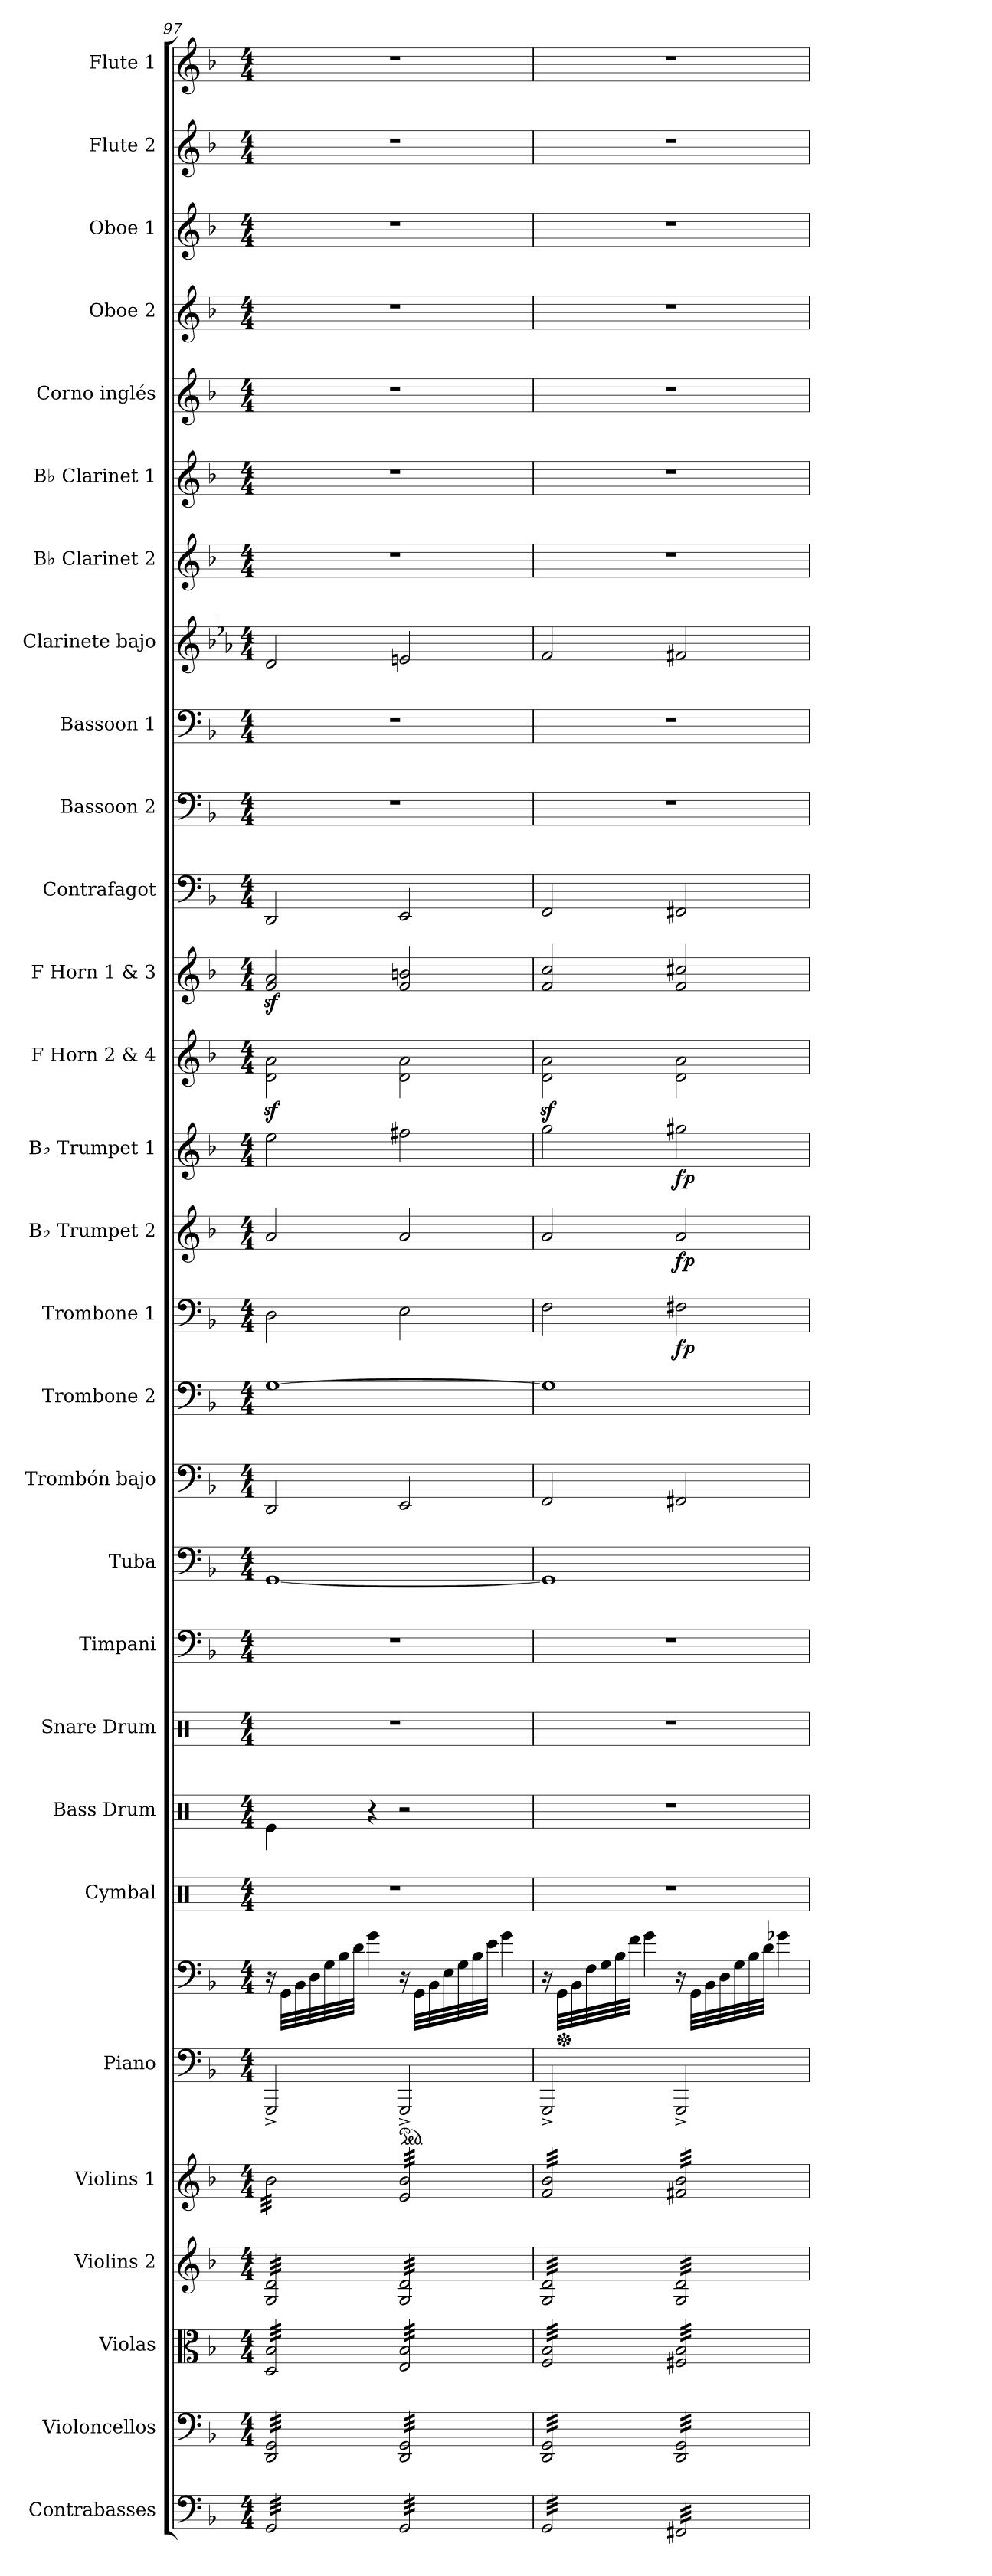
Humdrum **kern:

**kern	**kern	**kern	**kern	**kern	**kern	**kern	**kern	**kern	**kern	**kern	**kern	**kern	**kern	**kern	**dynam	**kern	**dynam	**kern	**dynam	**kern	**dynam	**kern	**dynam	**kern	**kern	**kern	**kern	**kern	**kern	**kern	**kern	**kern	**kern	**kern
*part29	*part28	*part27	*part26	*part25	*part24	*part24	*part23	*part22	*part21	*part20	*part19	*part18	*part17	*part16	*part16	*part15	*part15	*part14	*part14	*part13	*part13	*part12	*part12	*part11	*part10	*part9	*part8	*part7	*part6	*part5	*part4	*part3	*part2	*part1
*staff30	*staff29	*staff28	*staff27	*staff26	*staff25	*staff24	*staff23	*staff22	*staff21	*staff20	*staff19	*staff18	*staff17	*staff16	*staff16	*staff15	*staff15	*staff14	*staff14	*staff13	*staff13	*staff12	*staff12	*staff11	*staff10	*staff9	*staff8	*staff7	*staff6	*staff5	*staff4	*staff3	*staff2	*staff1
*I"Contrabasses	*I"Violoncellos	*I"Violas	*I"Violins 2	*I"Violins 1	*I"Piano	*	*I"Cymbal	*I"Bass Drum	*I"Snare Drum	*I"Timpani	*I"Tuba	*I"Trombón bajo	*I"Trombone 2	*I"Trombone 1	*	*I"B♭ Trumpet 2	*	*I"B♭ Trumpet 1	*	*I"F Horn 2 &amp; 4	*	*I"F Horn 1 &amp; 3	*	*I"Contrafagot	*I"Bassoon 2	*I"Bassoon 1	*I"Clarinete bajo	*I"B♭ Clarinet 2	*I"B♭ Clarinet 1	*I"Corno inglés	*I"Oboe 2	*I"Oboe 1	*I"Flute 2	*I"Flute 1
*I'Cbs.	*I'Vcs.	*I'Vlas.	*I'Vlns. 2	*I'Vlns. 1	*I'Pno.	*	*I'Cym.	*I'B. Dr.	*I'Sn. Dr.	*I'Timp.	*I'Tba.	*I'Tbn. B.	*I'Tbn. 2	*I'Tbn. 1	*	*I'B♭ Tpt. 2	*	*I'B♭ Tpt. 1	*	*I'F Hn. 2 4	*	*I'F Hn. 1 3	*	*I'Cfag.	*I'Bsn. 2	*I'Bsn. 1	*I'Cl. B.	*I'B♭ Cl. 2	*I'B♭ Cl. 1	*I'Cor. Ingl.	*I'Ob. 2	*I'Ob. 1	*I'Fl. 2	*I'Fl. 1
!!LO:PB:g=z
*clefF4	*clefF4	*clefC3	*clefG2	*clefG2	*clefF4	*clefF4	*clefX	*clefX	*clefX	*clefF4	*clefF4	*clefF4	*clefF4	*clefF4	*	*clefG2	*	*clefG2	*	*clefG2	*	*clefG2	*	*clefF4	*clefF4	*clefF4	*clefG2	*clefG2	*clefG2	*clefG2	*clefG2	*clefG2	*clefG2	*clefG2
*ITrd7c12	*	*	*	*	*	*	*	*	*	*	*	*	*	*	*	*ITrd1c2	*	*ITrd1c2	*	*ITrd4c7	*	*ITrd4c7	*	*ITrd7c12	*	*	*ITrd8c14	*ITrd1c2	*ITrd1c2	*ITrd4c7	*	*	*	*
*k[b-]	*k[b-]	*k[b-]	*k[b-]	*k[b-]	*k[b-]	*k[b-]	*k[]	*k[]	*k[]	*k[b-]	*k[b-]	*k[b-]	*k[b-]	*k[b-]	*	*k[b-e-a-]	*	*k[b-e-a-]	*	*k[b-e-]	*	*k[b-e-]	*	*k[b-]	*k[b-]	*k[b-]	*k[b-e-a-]	*k[b-e-a-]	*k[b-e-a-]	*k[b-e-]	*k[b-]	*k[b-]	*k[b-]	*k[b-]
*M4/4	*M4/4	*M4/4	*M4/4	*M4/4	*M4/4	*M4/4	*M4/4	*M4/4	*M4/4	*M4/4	*M4/4	*M4/4	*M4/4	*M4/4	*	*M4/4	*	*M4/4	*	*M4/4	*	*M4/4	*	*M4/4	*M4/4	*M4/4	*M4/4	*M4/4	*M4/4	*M4/4	*M4/4	*M4/4	*M4/4	*M4/4
=97	=97	=97	=97	=97	=97	=97	=97	=97	=97	=97	=97	=97	=97	=97	=97	=97	=97	=97	=97	=97	=97	=97	=97	=97	=97	=97	=97	=97	=97	=97	=97	=97	=97	=97
*tremolo	*	*	*	*	*	*	*	*	*	*	*	*	*	*	*	*	*	*	*	*	*	*	*	*	*	*	*	*	*	*	*	*	*	*
*	*tremolo	*	*	*	*	*	*	*	*	*	*	*	*	*	*	*	*	*	*	*	*	*	*	*	*	*	*	*	*	*	*	*	*	*
*	*	*tremolo	*	*	*	*	*	*	*	*	*	*	*	*	*	*	*	*	*	*	*	*	*	*	*	*	*	*	*	*	*	*	*	*
*	*	*	*tremolo	*	*	*	*	*	*	*	*	*	*	*	*	*	*	*	*	*	*	*	*	*	*	*	*	*	*	*	*	*	*	*
*	*	*	*	*tremolo	*	*	*	*	*	*	*	*	*	*	*	*	*	*	*	*	*	*	*	*	*	*	*	*	*	*	*	*	*	*
32GGG/LLL	32DD/ 32GG/LLL	32D/ 32B-/LLL	32G/ 32d/LLL	32b-\LLL	2GGG^/	16r	1r	4Re\	1r	1r	[1GG	2DD/	[1G	2D\	.	2g/	.	2dd\	.	2G\z< 2d\z<	.	2B-/z< 2d/z<	.	2DDD/	1r	1r	2D/	1r	1r	1r	1r	1r	1r	1r
32GGG/	32DD/ 32GG/	32D/ 32B-/	32G/ 32d/	32b-\	.	.	.	.	.	.	.	.	.	.	.	.	.	.	.	.	.	.	.	.	.	.	.	.	.	.	.	.	.	.
32GGG/	32DD/ 32GG/	32D/ 32B-/	32G/ 32d/	32b-\	.	32GG\LLL	.	.	.	.	.	.	.	.	.	.	.	.	.	.	.	.	.	.	.	.	.	.	.	.	.	.	.	.
32GGG/	32DD/ 32GG/	32D/ 32B-/	32G/ 32d/	32b-\	.	32BB-\	.	.	.	.	.	.	.	.	.	.	.	.	.	.	.	.	.	.	.	.	.	.	.	.	.	.	.	.
32GGG/	32DD/ 32GG/	32D/ 32B-/	32G/ 32d/	32b-\	.	32D\	.	.	.	.	.	.	.	.	.	.	.	.	.	.	.	.	.	.	.	.	.	.	.	.	.	.	.	.
32GGG/	32DD/ 32GG/	32D/ 32B-/	32G/ 32d/	32b-\	.	32G\	.	.	.	.	.	.	.	.	.	.	.	.	.	.	.	.	.	.	.	.	.	.	.	.	.	.	.	.
32GGG/	32DD/ 32GG/	32D/ 32B-/	32G/ 32d/	32b-\	.	32B-\	.	.	.	.	.	.	.	.	.	.	.	.	.	.	.	.	.	.	.	.	.	.	.	.	.	.	.	.
32GGG/	32DD/ 32GG/	32D/ 32B-/	32G/ 32d/	32b-\	.	32d\JJJ	.	.	.	.	.	.	.	.	.	.	.	.	.	.	.	.	.	.	.	.	.	.	.	.	.	.	.	.
32GGG/	32DD/ 32GG/	32D/ 32B-/	32G/ 32d/	32b-\	.	4g\	.	4r	.	.	.	.	.	.	.	.	.	.	.	.	.	.	.	.	.	.	.	.	.	.	.	.	.	.
32GGG/	32DD/ 32GG/	32D/ 32B-/	32G/ 32d/	32b-\	.	.	.	.	.	.	.	.	.	.	.	.	.	.	.	.	.	.	.	.	.	.	.	.	.	.	.	.	.	.
32GGG/	32DD/ 32GG/	32D/ 32B-/	32G/ 32d/	32b-\	.	.	.	.	.	.	.	.	.	.	.	.	.	.	.	.	.	.	.	.	.	.	.	.	.	.	.	.	.	.
32GGG/	32DD/ 32GG/	32D/ 32B-/	32G/ 32d/	32b-\	.	.	.	.	.	.	.	.	.	.	.	.	.	.	.	.	.	.	.	.	.	.	.	.	.	.	.	.	.	.
32GGG/	32DD/ 32GG/	32D/ 32B-/	32G/ 32d/	32b-\	.	.	.	.	.	.	.	.	.	.	.	.	.	.	.	.	.	.	.	.	.	.	.	.	.	.	.	.	.	.
32GGG/	32DD/ 32GG/	32D/ 32B-/	32G/ 32d/	32b-\	.	.	.	.	.	.	.	.	.	.	.	.	.	.	.	.	.	.	.	.	.	.	.	.	.	.	.	.	.	.
32GGG/	32DD/ 32GG/	32D/ 32B-/	32G/ 32d/	32b-\	.	.	.	.	.	.	.	.	.	.	.	.	.	.	.	.	.	.	.	.	.	.	.	.	.	.	.	.	.	.
32GGG/JJJ	32DD/ 32GG/JJJ	32D/ 32B-/JJJ	32G/ 32d/JJJ	32b-\JJJ	.	.	.	.	.	.	.	.	.	.	.	.	.	.	.	.	.	.	.	.	.	.	.	.	.	.	.	.	.	.
*	*	*	*	*	*ped	*	*	*	*	*	*	*	*	*	*	*	*	*	*	*	*	*	*	*	*	*	*	*	*	*	*	*	*	*
32GGG/LLL	32DD/ 32GG/LLL	32E/ 32B-/LLL	32G/ 32d/LLL	32e/ 32b-/LLL	2GGG^/	16r	.	2r	.	.	.	2EE/	.	2E\	.	2g/	.	2een\	.	2G\ 2d\	.	2B-/ 2en/	.	2EEE/	.	.	2En/	.	.	.	.	.	.	.
32GGG/	32DD/ 32GG/	32E/ 32B-/	32G/ 32d/	32e/ 32b-/	.	.	.	.	.	.	.	.	.	.	.	.	.	.	.	.	.	.	.	.	.	.	.	.	.	.	.	.	.	.
32GGG/	32DD/ 32GG/	32E/ 32B-/	32G/ 32d/	32e/ 32b-/	.	32GG\LLL	.	.	.	.	.	.	.	.	.	.	.	.	.	.	.	.	.	.	.	.	.	.	.	.	.	.	.	.
32GGG/	32DD/ 32GG/	32E/ 32B-/	32G/ 32d/	32e/ 32b-/	.	32BB-\	.	.	.	.	.	.	.	.	.	.	.	.	.	.	.	.	.	.	.	.	.	.	.	.	.	.	.	.
32GGG/	32DD/ 32GG/	32E/ 32B-/	32G/ 32d/	32e/ 32b-/	.	32E\	.	.	.	.	.	.	.	.	.	.	.	.	.	.	.	.	.	.	.	.	.	.	.	.	.	.	.	.
32GGG/	32DD/ 32GG/	32E/ 32B-/	32G/ 32d/	32e/ 32b-/	.	32G\	.	.	.	.	.	.	.	.	.	.	.	.	.	.	.	.	.	.	.	.	.	.	.	.	.	.	.	.
32GGG/	32DD/ 32GG/	32E/ 32B-/	32G/ 32d/	32e/ 32b-/	.	32B-\	.	.	.	.	.	.	.	.	.	.	.	.	.	.	.	.	.	.	.	.	.	.	.	.	.	.	.	.
32GGG/	32DD/ 32GG/	32E/ 32B-/	32G/ 32d/	32e/ 32b-/	.	32e\JJJ	.	.	.	.	.	.	.	.	.	.	.	.	.	.	.	.	.	.	.	.	.	.	.	.	.	.	.	.
32GGG/	32DD/ 32GG/	32E/ 32B-/	32G/ 32d/	32e/ 32b-/	.	4g\	.	.	.	.	.	.	.	.	.	.	.	.	.	.	.	.	.	.	.	.	.	.	.	.	.	.	.	.
32GGG/	32DD/ 32GG/	32E/ 32B-/	32G/ 32d/	32e/ 32b-/	.	.	.	.	.	.	.	.	.	.	.	.	.	.	.	.	.	.	.	.	.	.	.	.	.	.	.	.	.	.
32GGG/	32DD/ 32GG/	32E/ 32B-/	32G/ 32d/	32e/ 32b-/	.	.	.	.	.	.	.	.	.	.	.	.	.	.	.	.	.	.	.	.	.	.	.	.	.	.	.	.	.	.
32GGG/	32DD/ 32GG/	32E/ 32B-/	32G/ 32d/	32e/ 32b-/	.	.	.	.	.	.	.	.	.	.	.	.	.	.	.	.	.	.	.	.	.	.	.	.	.	.	.	.	.	.
32GGG/	32DD/ 32GG/	32E/ 32B-/	32G/ 32d/	32e/ 32b-/	.	.	.	.	.	.	.	.	.	.	.	.	.	.	.	.	.	.	.	.	.	.	.	.	.	.	.	.	.	.
32GGG/	32DD/ 32GG/	32E/ 32B-/	32G/ 32d/	32e/ 32b-/	.	.	.	.	.	.	.	.	.	.	.	.	.	.	.	.	.	.	.	.	.	.	.	.	.	.	.	.	.	.
32GGG/	32DD/ 32GG/	32E/ 32B-/	32G/ 32d/	32e/ 32b-/	.	.	.	.	.	.	.	.	.	.	.	.	.	.	.	.	.	.	.	.	.	.	.	.	.	.	.	.	.	.
32GGG/JJJ	32DD/ 32GG/JJJ	32E/ 32B-/JJJ	32G/ 32d/JJJ	32e/ 32b-/JJJ	.	.	.	.	.	.	.	.	.	.	.	.	.	.	.	.	.	.	.	.	.	.	.	.	.	.	.	.	.	.
=98	=98	=98	=98	=98	=98	=98	=98	=98	=98	=98	=98	=98	=98	=98	=98	=98	=98	=98	=98	=98	=98	=98	=98	=98	=98	=98	=98	=98	=98	=98	=98	=98	=98	=98
32GGG/LLL	32DD/ 32GG/LLL	32F/ 32B-/LLL	32G/ 32d/LLL	32f/ 32b-/LLL	2GGG^/	16r	1r	1r	1r	1r	1GG]	2FF/	1G]	2F\	.	2g/	.	2ff\	.	2G\z< 2d\z<	.	2B-/ 2f/	.	2FFF/	1r	1r	2F/	1r	1r	1r	1r	1r	1r	1r
32GGG/	32DD/ 32GG/	32F/ 32B-/	32G/ 32d/	32f/ 32b-/	.	.	.	.	.	.	.	.	.	.	.	.	.	.	.	.	.	.	.	.	.	.	.	.	.	.	.	.	.	.
*	*	*	*	*	*	*Xped	*	*	*	*	*	*	*	*	*	*	*	*	*	*	*	*	*	*	*	*	*	*	*	*	*	*	*	*
32GGG/	32DD/ 32GG/	32F/ 32B-/	32G/ 32d/	32f/ 32b-/	.	32GG\LLL	.	.	.	.	.	.	.	.	.	.	.	.	.	.	.	.	.	.	.	.	.	.	.	.	.	.	.	.
32GGG/	32DD/ 32GG/	32F/ 32B-/	32G/ 32d/	32f/ 32b-/	.	32BB-\	.	.	.	.	.	.	.	.	.	.	.	.	.	.	.	.	.	.	.	.	.	.	.	.	.	.	.	.
32GGG/	32DD/ 32GG/	32F/ 32B-/	32G/ 32d/	32f/ 32b-/	.	32F\	.	.	.	.	.	.	.	.	.	.	.	.	.	.	.	.	.	.	.	.	.	.	.	.	.	.	.	.
32GGG/	32DD/ 32GG/	32F/ 32B-/	32G/ 32d/	32f/ 32b-/	.	32G\	.	.	.	.	.	.	.	.	.	.	.	.	.	.	.	.	.	.	.	.	.	.	.	.	.	.	.	.
32GGG/	32DD/ 32GG/	32F/ 32B-/	32G/ 32d/	32f/ 32b-/	.	32B-\	.	.	.	.	.	.	.	.	.	.	.	.	.	.	.	.	.	.	.	.	.	.	.	.	.	.	.	.
32GGG/	32DD/ 32GG/	32F/ 32B-/	32G/ 32d/	32f/ 32b-/	.	32f\JJJ	.	.	.	.	.	.	.	.	.	.	.	.	.	.	.	.	.	.	.	.	.	.	.	.	.	.	.	.
32GGG/	32DD/ 32GG/	32F/ 32B-/	32G/ 32d/	32f/ 32b-/	.	4g\	.	.	.	.	.	.	.	.	.	.	.	.	.	.	.	.	.	.	.	.	.	.	.	.	.	.	.	.
32GGG/	32DD/ 32GG/	32F/ 32B-/	32G/ 32d/	32f/ 32b-/	.	.	.	.	.	.	.	.	.	.	.	.	.	.	.	.	.	.	.	.	.	.	.	.	.	.	.	.	.	.
32GGG/	32DD/ 32GG/	32F/ 32B-/	32G/ 32d/	32f/ 32b-/	.	.	.	.	.	.	.	.	.	.	.	.	.	.	.	.	.	.	.	.	.	.	.	.	.	.	.	.	.	.
32GGG/	32DD/ 32GG/	32F/ 32B-/	32G/ 32d/	32f/ 32b-/	.	.	.	.	.	.	.	.	.	.	.	.	.	.	.	.	.	.	.	.	.	.	.	.	.	.	.	.	.	.
32GGG/	32DD/ 32GG/	32F/ 32B-/	32G/ 32d/	32f/ 32b-/	.	.	.	.	.	.	.	.	.	.	.	.	.	.	.	.	.	.	.	.	.	.	.	.	.	.	.	.	.	.
32GGG/	32DD/ 32GG/	32F/ 32B-/	32G/ 32d/	32f/ 32b-/	.	.	.	.	.	.	.	.	.	.	.	.	.	.	.	.	.	.	.	.	.	.	.	.	.	.	.	.	.	.
32GGG/	32DD/ 32GG/	32F/ 32B-/	32G/ 32d/	32f/ 32b-/	.	.	.	.	.	.	.	.	.	.	.	.	.	.	.	.	.	.	.	.	.	.	.	.	.	.	.	.	.	.
32GGG/JJJ	32DD/ 32GG/JJJ	32F/ 32B-/JJJ	32G/ 32d/JJJ	32f/ 32b-/JJJ	.	.	.	.	.	.	.	.	.	.	.	.	.	.	.	.	.	.	.	.	.	.	.	.	.	.	.	.	.	.
!	!	!	!	!	!	!	!	!	!	!	!	!	!	!	!LO:DY:b	!	!LO:DY:b	!	!LO:DY:b	!	!LO:DY:b	!	!	!	!	!	!	!	!	!	!	!	!	!
!	!	!	!	!	!	!	!	!	!	!	!	!	!	!	!	!	!	!	!	!	!LO:DY:n=1:b	!	!LO:DY:b	!	!	!	!	!	!	!	!	!	!	!
!	!	!	!	!	!	!	!	!	!	!	!	!	!	!	!	!	!	!	!	!	!	!	!LO:DY:n=1:b	!	!	!	!	!	!	!	!	!	!	!
32FFF#X/LLL	32DD/ 32GG/LLL	32F#X/ 32B-/LLL	32G/ 32d/LLL	32f#X/ 32b-/LLL	2GGG^/	16r	.	.	.	.	.	2FF#X/	.	2F#X\	fp	2g/	fp	2ff#X\	fp	2G\ 2d\	fp fp	2B-/ 2f#X/	fp fp	2FFF#X/	.	.	2F#X/	.	.	.	.	.	.	.
32FFF#X/	32DD/ 32GG/	32F#X/ 32B-/	32G/ 32d/	32f#X/ 32b-/	.	.	.	.	.	.	.	.	.	.	.	.	.	.	.	.	.	.	.	.	.	.	.	.	.	.	.	.	.	.
32FFF#X/	32DD/ 32GG/	32F#X/ 32B-/	32G/ 32d/	32f#X/ 32b-/	.	32GG\LLL	.	.	.	.	.	.	.	.	.	.	.	.	.	.	.	.	.	.	.	.	.	.	.	.	.	.	.	.
32FFF#X/	32DD/ 32GG/	32F#X/ 32B-/	32G/ 32d/	32f#X/ 32b-/	.	32BB-\	.	.	.	.	.	.	.	.	.	.	.	.	.	.	.	.	.	.	.	.	.	.	.	.	.	.	.	.
32FFF#X/	32DD/ 32GG/	32F#X/ 32B-/	32G/ 32d/	32f#X/ 32b-/	.	32D\	.	.	.	.	.	.	.	.	.	.	.	.	.	.	.	.	.	.	.	.	.	.	.	.	.	.	.	.
32FFF#X/	32DD/ 32GG/	32F#X/ 32B-/	32G/ 32d/	32f#X/ 32b-/	.	32G\	.	.	.	.	.	.	.	.	.	.	.	.	.	.	.	.	.	.	.	.	.	.	.	.	.	.	.	.
32FFF#X/	32DD/ 32GG/	32F#X/ 32B-/	32G/ 32d/	32f#X/ 32b-/	.	32B-\	.	.	.	.	.	.	.	.	.	.	.	.	.	.	.	.	.	.	.	.	.	.	.	.	.	.	.	.
32FFF#X/	32DD/ 32GG/	32F#X/ 32B-/	32G/ 32d/	32f#X/ 32b-/	.	32d\JJJ	.	.	.	.	.	.	.	.	.	.	.	.	.	.	.	.	.	.	.	.	.	.	.	.	.	.	.	.
32FFF#X/	32DD/ 32GG/	32F#X/ 32B-/	32G/ 32d/	32f#X/ 32b-/	.	4g-X\	.	.	.	.	.	.	.	.	.	.	.	.	.	.	.	.	.	.	.	.	.	.	.	.	.	.	.	.
32FFF#X/	32DD/ 32GG/	32F#X/ 32B-/	32G/ 32d/	32f#X/ 32b-/	.	.	.	.	.	.	.	.	.	.	.	.	.	.	.	.	.	.	.	.	.	.	.	.	.	.	.	.	.	.
32FFF#X/	32DD/ 32GG/	32F#X/ 32B-/	32G/ 32d/	32f#X/ 32b-/	.	.	.	.	.	.	.	.	.	.	.	.	.	.	.	.	.	.	.	.	.	.	.	.	.	.	.	.	.	.
32FFF#X/	32DD/ 32GG/	32F#X/ 32B-/	32G/ 32d/	32f#X/ 32b-/	.	.	.	.	.	.	.	.	.	.	.	.	.	.	.	.	.	.	.	.	.	.	.	.	.	.	.	.	.	.
32FFF#X/	32DD/ 32GG/	32F#X/ 32B-/	32G/ 32d/	32f#X/ 32b-/	.	.	.	.	.	.	.	.	.	.	.	.	.	.	.	.	.	.	.	.	.	.	.	.	.	.	.	.	.	.
32FFF#X/	32DD/ 32GG/	32F#X/ 32B-/	32G/ 32d/	32f#X/ 32b-/	.	.	.	.	.	.	.	.	.	.	.	.	.	.	.	.	.	.	.	.	.	.	.	.	.	.	.	.	.	.
32FFF#X/	32DD/ 32GG/	32F#X/ 32B-/	32G/ 32d/	32f#X/ 32b-/	.	.	.	.	.	.	.	.	.	.	.	.	.	.	.	.	.	.	.	.	.	.	.	.	.	.	.	.	.	.
32FFF#X/JJJ	32DD/ 32GG/JJJ	32F#X/ 32B-/JJJ	32G/ 32d/JJJ	32f#X/ 32b-/JJJ	.	.	.	.	.	.	.	.	.	.	.	.	.	.	.	.	.	.	.	.	.	.	.	.	.	.	.	.	.	.
*	*	*	*	*Xtremolo	*	*	*	*	*	*	*	*	*	*	*	*	*	*	*	*	*	*	*	*	*	*	*	*	*	*	*	*	*	*
*	*	*	*Xtremolo	*	*	*	*	*	*	*	*	*	*	*	*	*	*	*	*	*	*	*	*	*	*	*	*	*	*	*	*	*	*	*
*	*	*Xtremolo	*	*	*	*	*	*	*	*	*	*	*	*	*	*	*	*	*	*	*	*	*	*	*	*	*	*	*	*	*	*	*	*
*	*Xtremolo	*	*	*	*	*	*	*	*	*	*	*	*	*	*	*	*	*	*	*	*	*	*	*	*	*	*	*	*	*	*	*	*	*
*Xtremolo	*	*	*	*	*	*	*	*	*	*	*	*	*	*	*	*	*	*	*	*	*	*	*	*	*	*	*	*	*	*	*	*	*	*
=	=	=	=	=	=	=	=	=	=	=	=	=	=	=	=	=	=	=	=	=	=	=	=	=	=	=	=	=	=	=	=	=	=	=
*-	*-	*-	*-	*-	*-	*-	*-	*-	*-	*-	*-	*-	*-	*-	*-	*-	*-	*-	*-	*-	*-	*-	*-	*-	*-	*-	*-	*-	*-	*-	*-	*-	*-	*-
